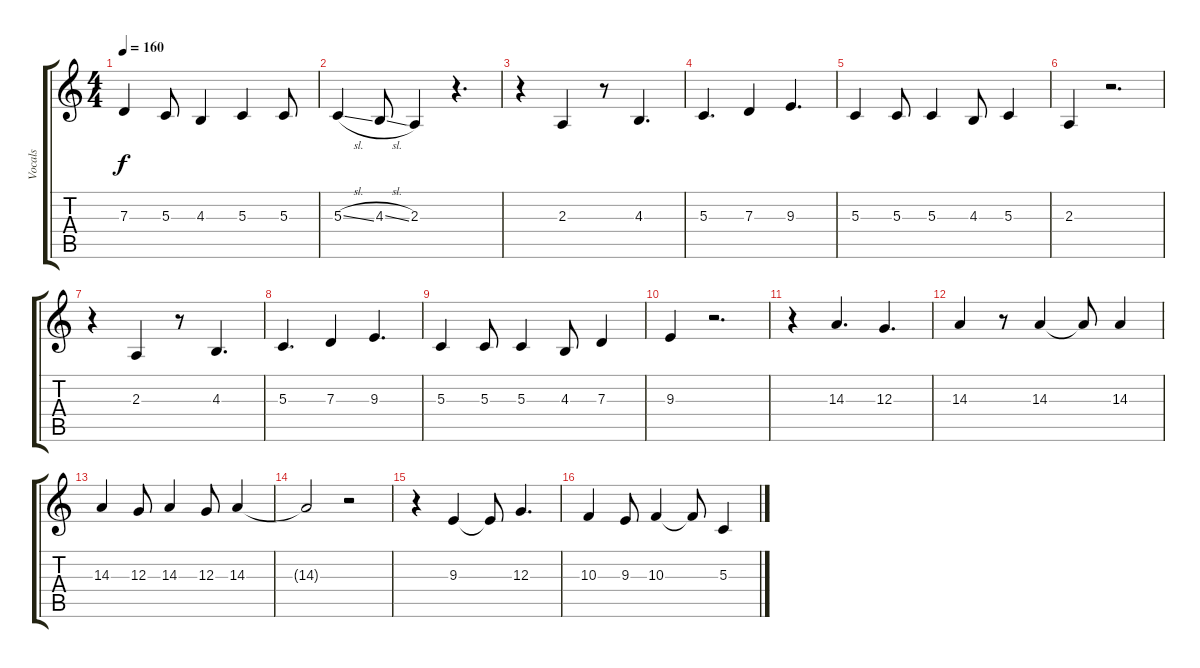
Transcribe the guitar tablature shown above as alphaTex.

\track ("Vocals" "Vocals") {instrument clarinet}
\staff {score tabs}
\tuning (E4 B3 G3 D3 A2 E2) {hide}
\ts (4 4)
\tempo 160
\clef g2
\ks c
7.3.4{dy f} 5.3.8 4.3.4 5.3.4 5.3.8 |
5.3{sl}.4 4.3{sl}.8 2.3.4 r.4{d} |
r.4 2.3.4 r.8 4.3.4{d} |
5.3.4{d} 7.3.4 9.3.4{d} |
5.3.4 5.3.8 5.3.4 4.3.8 5.3.4 |
2.3.4 r.2{d} |
r.4 2.3.4 r.8 4.3.4{d} |
5.3.4{d} 7.3.4 9.3.4{d} |
5.3.4 5.3.8 5.3.4 4.3.8 7.3.4 |
9.3.4 r.2{d} |
r.4 14.3.4{d} 12.3.4{d} |
14.3.4 r.8 14.3.4 14.3{t}.8 14.3.4 |
14.3.4 12.3.8 14.3.4 12.3.8 14.3.4 |
14.3{t}.2 r.2 |
r.4 9.3.4 9.3{t}.8 12.3.4{d} |
10.3.4 9.3.8 10.3.4 10.3{t}.8 5.3.4
